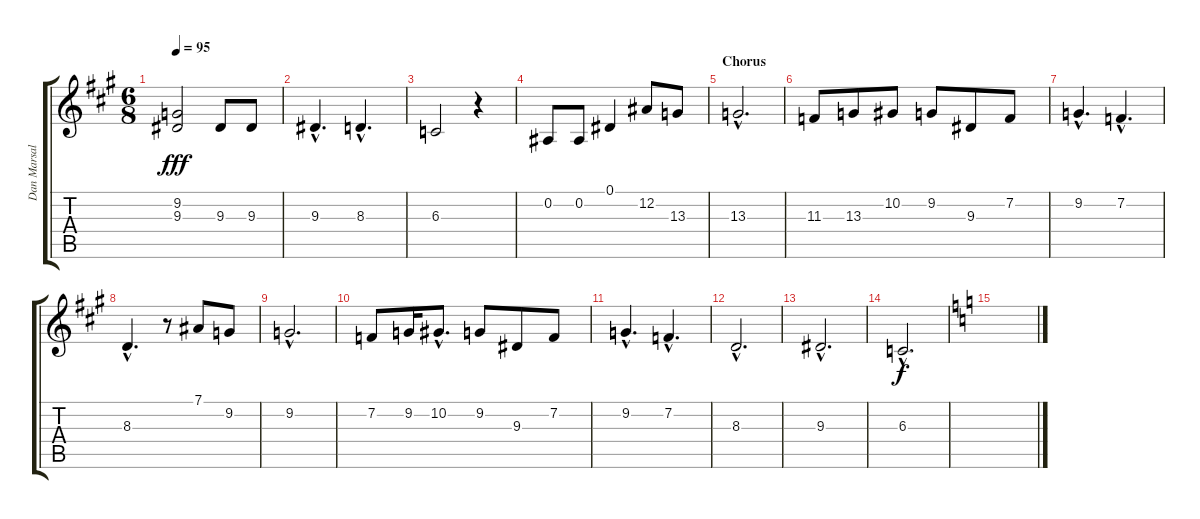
\track ("Dan Marsala" "Dan Marsal") {instrument tenorsax}
\staff {score tabs}
\tuning (Eb4 Bb3 Gb3 Db3 Ab2 Eb2) {hide}
\ts (6 8)
\tempo 95
\clef g2
\ks a
(9.2 9.3).2{dy fff} 9.3.8 9.3.8 |
9.3{hac}.4{d} 8.3{hac}.4{d} |
6.3.2 r.4 |
0.2.8 0.2.8 0.1.4 12.2.8 13.3.8 |
\section ("" "Chorus")
13.3{hac}.2{d} |
11.3.8 13.3.8 10.2.8 9.2.8 9.3.8 7.2.8 |
9.2{hac}.4{d} 7.2{hac}.4{d} |
8.3{hac}.4{d} r.8 7.1.8 9.2.8 |
9.2{hac}.2{d} |
7.2.8 9.2.16 10.2{hac}.8{d} 9.2.8 9.3.8 7.2.8 |
9.2{hac}.4{d} 7.2{hac}.4{d} |
8.3{hac}.2{d} |
9.3{hac}.2{d} |
6.3{hac}.2{d dy f} |
\ks c
